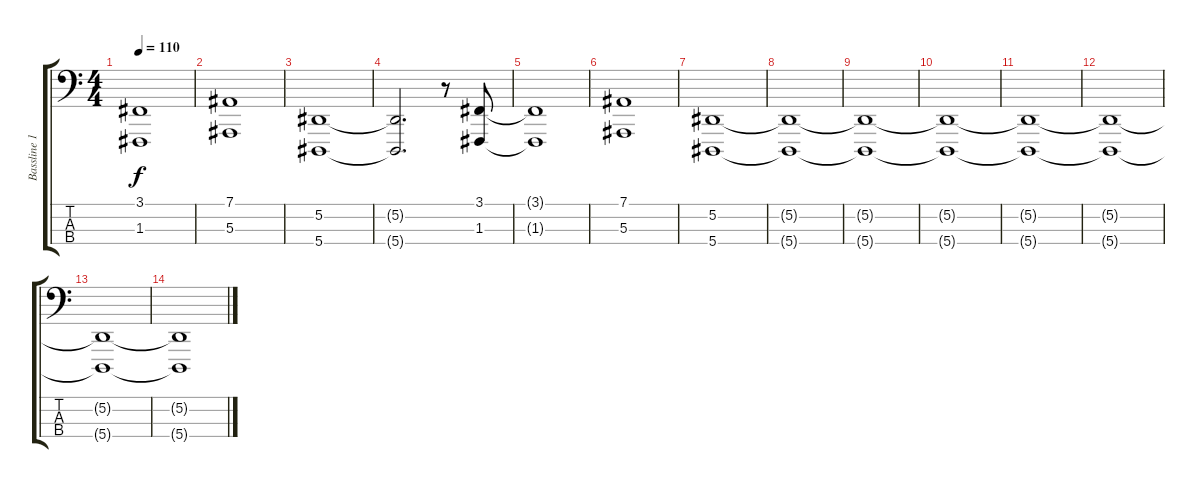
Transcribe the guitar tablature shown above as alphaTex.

\track ("Bassline 1 Lower Oct." "Bassline 1") {instrument lead1square}
\staff {score tabs}
\tuning (Eb2 Bb1 F1 Bb0) {hide}
\ts (4 4)
\tempo 110
\clef f4
\ks c
(3.1{t} 1.3{t}).1{dy f} |
(7.1 5.3).1 |
(5.2 5.4).1 |
(5.2{t} 5.4{t}).2{d} r.8 (3.1 1.3).8 |
(3.1{t} 1.3{t}).1 |
(7.1 5.3).1 |
(5.2 5.4).1{volume 7} |
(5.2{t} 5.4{t}).1 |
(5.2{t} 5.4{t}).1 |
(5.2{t} 5.4{t}).1 |
(5.2{t} 5.4{t}).1{volume 0} |
(5.2{t} 5.4{t}).1 |
(5.2{t} 5.4{t}).1 |
(5.2{t} 5.4{t}).1
